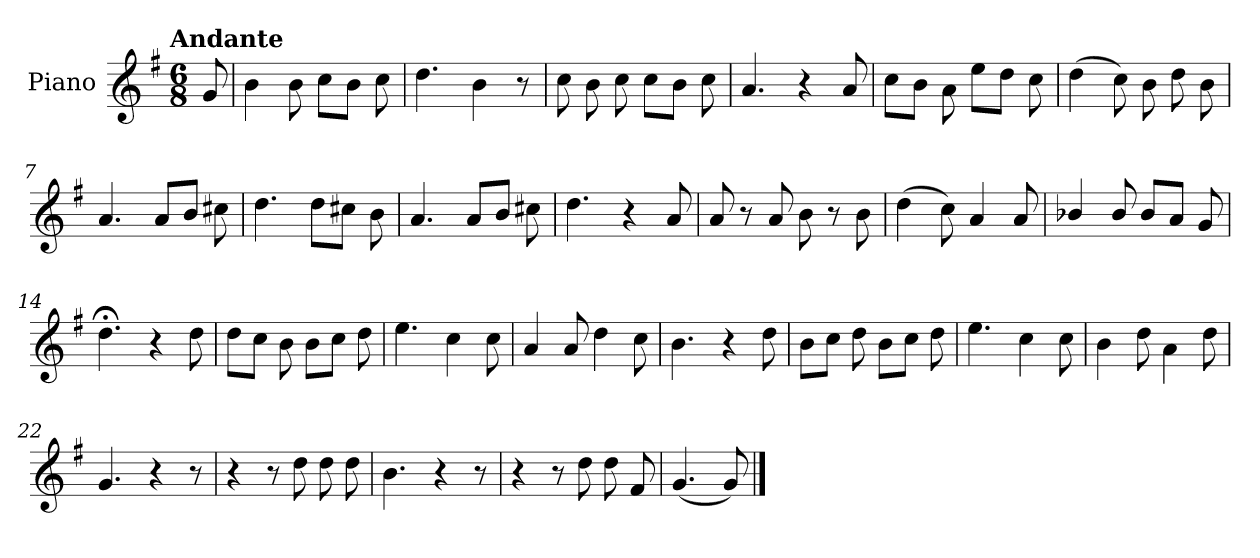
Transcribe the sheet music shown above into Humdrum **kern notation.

**kern
*part1
*staff1
*I"Piano
*I'Pno.
*clefG2
*k[f#]
!!LO:TX:omd:t=Andante
*M6/8
*MM92
=
8g/
=1
4b\
8b\
8cc\L
8b\J
8cc\
=2
4.dd\
4b\
8r
=3
8cc\
8b\
8cc\
8cc\L
8b\J
8cc\
=4
4.a/
4r
8a/
!!LO:LB:g=z
=5
8cc\L
8b\J
8a\
8ee\L
8dd\J
8cc\
=6
(>4dd\
8cc\)
8b\
8dd\
8b\
=7
4.a/
8a/L
8b/J
8cc#X\
=8
4.dd\
8dd\L
8cc#X\J
8b\
=9
4.a/
8a/L
8b/J
8cc#X\
!!LO:LB:g=z
=10
4.dd\
4r
8a/
=11
8a/
8r
8a/
8b\
8r
8b\
=12
(>4dd\
8cc\)
4a/
8a/
=13
4b-X/
8b-/
8b-/L
8a/J
8g/
!!LO:LB:g=z
=14
4.dd;<\
4r
8dd\
=15
8dd\L
8cc\J
8b\
8b\L
8cc\J
8dd\
=16
4.ee\
4cc\
8cc\
=17
4a/
8a/
4dd\
8cc\
!!LO:LB:g=z
=18
4.b\
4r
8dd\
=19
8b\L
8cc\J
8dd\
8b\L
8cc\J
8dd\
=20
4.ee\
4cc\
8cc\
=21
4b\
8dd\
4a\
8dd\
!!LO:LB:g=z
=22
4.g/
4r
8r
=23
4r
8r
8dd\
8dd\
8dd\
=24
4.b\
4r
8r
=25
4r
8r
8dd\
8dd\
8f#/
=26
(<4.g/
8g/)
==
*-
